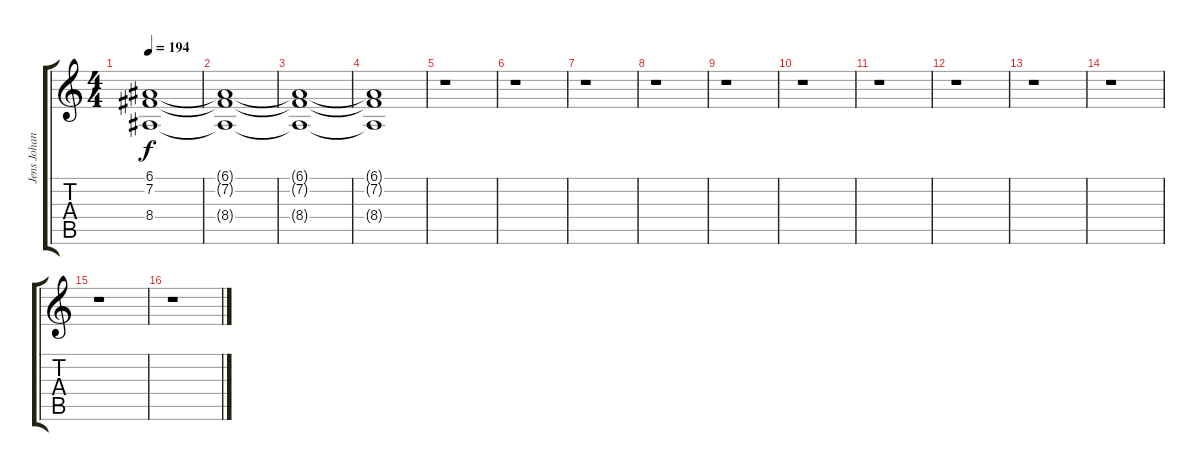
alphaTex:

\track ("Jens Johansson" "Jens Johan") {instrument choiraahs}
\staff {score tabs}
\tuning (E4 B3 G3 D3 A2 E2) {hide}
\ts (4 4)
\tempo 194
\clef g2
\ks c
(6.1 7.2 8.4).1{dy f} |
(6.1{t} 7.2{t} 8.4{t}).1 |
(6.1{t} 7.2{t} 8.4{t}).1 |
(6.1{t} 7.2{t} 8.4{t}).1 |
r.1 |
r.1 |
r.1 |
r.1 |
r.1 |
r.1 |
r.1 |
r.1 |
r.1 |
r.1 |
r.1 |
r.1
